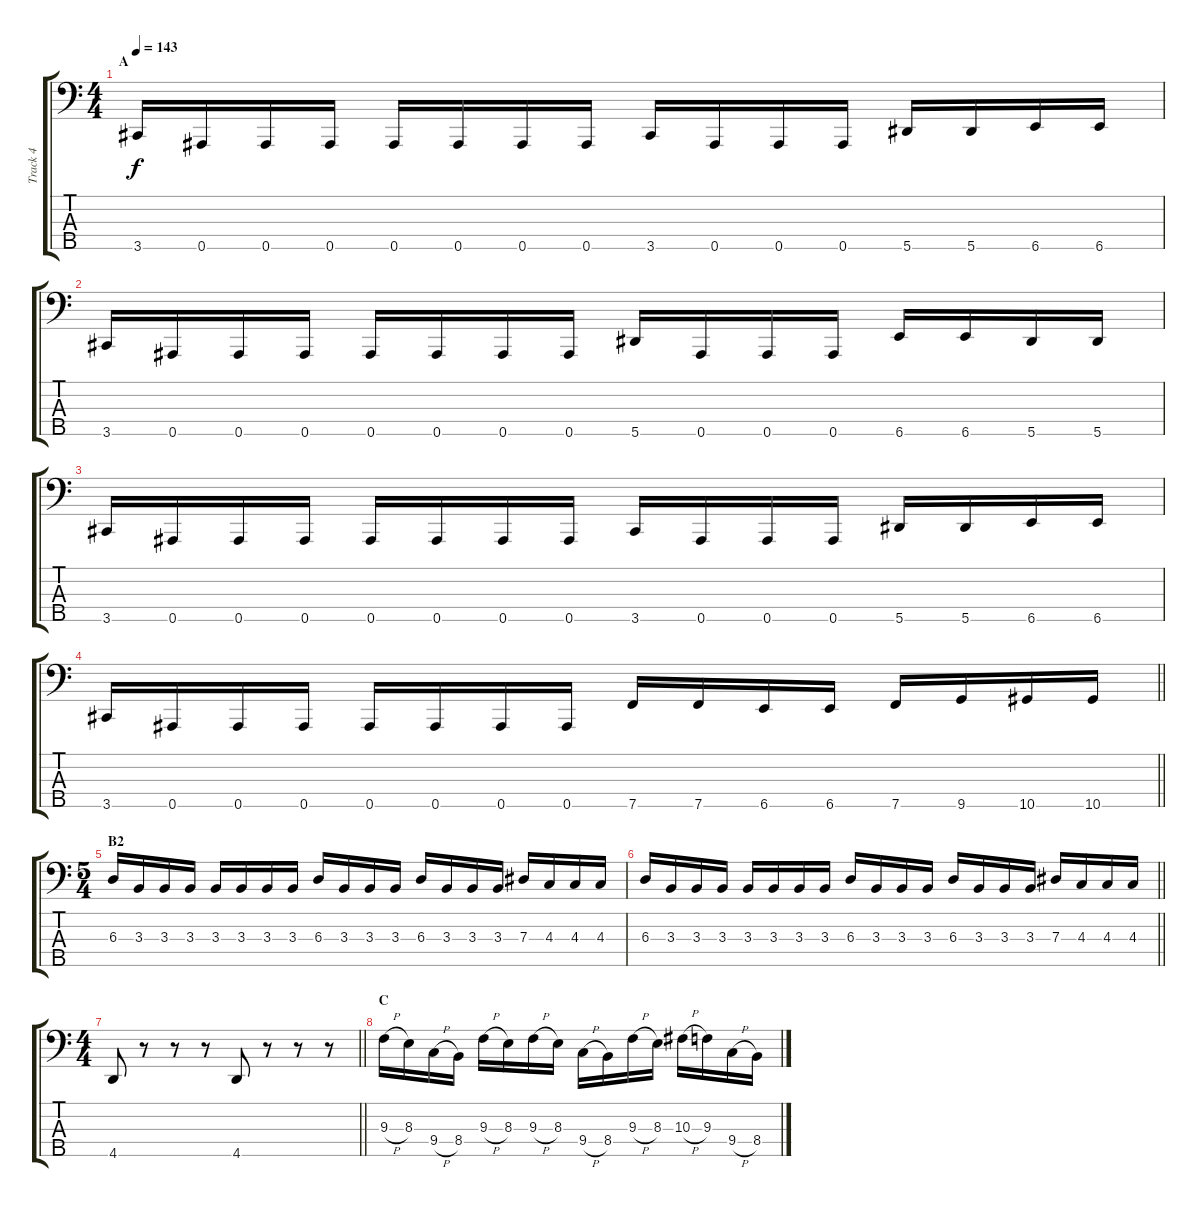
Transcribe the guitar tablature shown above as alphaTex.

\track ("Track 4" "Track 4") {instrument electricbassfinger}
\staff {score tabs}
\tuning (Gb2 Db2 Ab1 Eb1 Bb0) {hide}
\ts (4 4)
\section ("" "A")
\tempo 143
\clef f4
\ks c
3.5.16{dy f} 0.5.16 0.5.16 0.5.16 0.5.16 0.5.16 0.5.16 0.5.16 3.5.16 0.5.16 0.5.16 0.5.16 5.5.16 5.5.16 6.5.16 6.5.16 |
3.5.16 0.5.16 0.5.16 0.5.16 0.5.16 0.5.16 0.5.16 0.5.16 5.5.16 0.5.16 0.5.16 0.5.16 6.5.16 6.5.16 5.5.16 5.5.16 |
3.5.16 0.5.16 0.5.16 0.5.16 0.5.16 0.5.16 0.5.16 0.5.16 3.5.16 0.5.16 0.5.16 0.5.16 5.5.16 5.5.16 6.5.16 6.5.16 |
\barLineRight lightlight
3.5.16 0.5.16 0.5.16 0.5.16 0.5.16 0.5.16 0.5.16 0.5.16 7.5.16 7.5.16 6.5.16 6.5.16 7.5.16 9.5.16 10.5.16 10.5.16 |
\ts (5 4)
\section ("" "B2")
6.3.16 3.3.16 3.3.16 3.3.16 3.3.16 3.3.16 3.3.16 3.3.16 6.3.16 3.3.16 3.3.16 3.3.16 6.3.16 3.3.16 3.3.16 3.3.16 7.3.16 4.3.16 4.3.16 4.3.16 |
\barLineRight lightlight
6.3.16 3.3.16 3.3.16 3.3.16 3.3.16 3.3.16 3.3.16 3.3.16 6.3.16 3.3.16 3.3.16 3.3.16 6.3.16 3.3.16 3.3.16 3.3.16 7.3.16 4.3.16 4.3.16 4.3.16 |
\ts (4 4)
\barLineRight lightlight
4.5.8 r.8 r.8 r.8 4.5.8 r.8 r.8 r.8 |
\section ("" "C")
9.3{h}.16 8.3.16 9.4{h}.16 8.4.16 9.3{h}.16 8.3.16 9.3{h}.16 8.3.16 9.4{h}.16 8.4.16 9.3{h}.16 8.3.16 10.3{h}.16 9.3.16 9.4{h}.16 8.4.16
